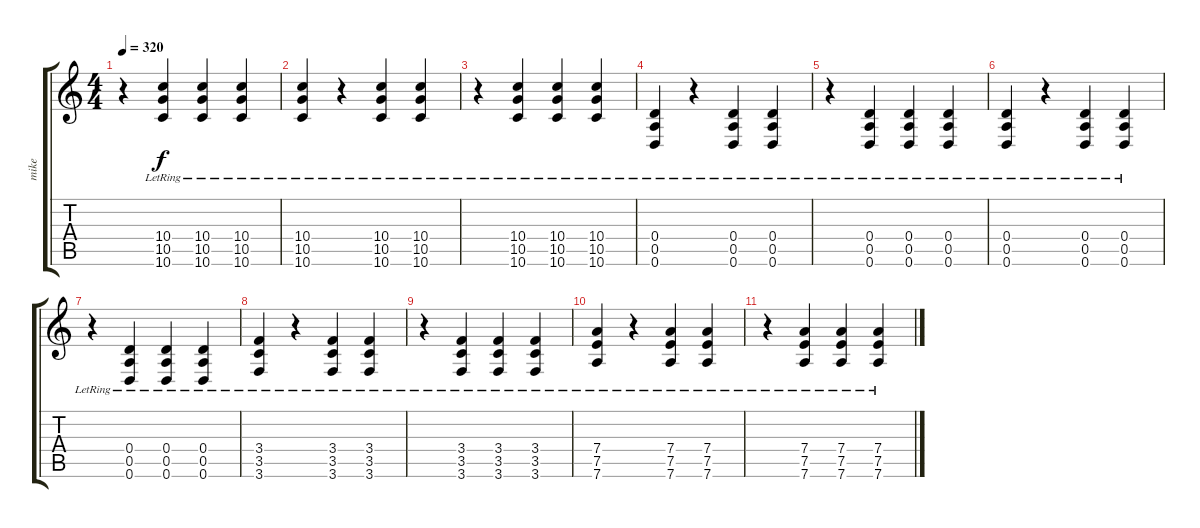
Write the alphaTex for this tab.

\track ("mike" "mike") {instrument acousticguitarsteel}
\staff {score tabs}
\tuning (E4 B3 G3 D3 A2 D2) {hide}
\ts (4 4)
\tempo 320
\clef g2
\ks c
r.4{dy f} (10.4{lr} 10.5{lr} 10.6{lr}).4 (10.4{lr} 10.5{lr} 10.6{lr}).4 (10.4{lr} 10.5{lr} 10.6{lr}).4 |
(10.4{lr} 10.5{lr} 10.6{lr}).4 r.4 (10.4{lr} 10.5{lr} 10.6{lr}).4 (10.4{lr} 10.5{lr} 10.6{lr}).4 |
r.4 (10.4{lr} 10.5{lr} 10.6{lr}).4 (10.4{lr} 10.5{lr} 10.6{lr}).4 (10.4{lr} 10.5{lr} 10.6{lr}).4 |
(0.4{lr} 0.5{lr} 0.6{lr}).4 r.4 (0.4{lr} 0.5{lr} 0.6{lr}).4 (0.4{lr} 0.5{lr} 0.6{lr}).4 |
r.4 (0.4{lr} 0.5{lr} 0.6{lr}).4 (0.4{lr} 0.5{lr} 0.6{lr}).4 (0.4{lr} 0.5{lr} 0.6{lr}).4 |
(0.4{lr} 0.5{lr} 0.6{lr}).4 r.4 (0.4{lr} 0.5{lr} 0.6{lr}).4 (0.4{lr} 0.5{lr} 0.6{lr}).4 |
r.4 (0.4{lr} 0.5{lr} 0.6{lr}).4 (0.4{lr} 0.5{lr} 0.6{lr}).4 (0.4{lr} 0.5{lr} 0.6{lr}).4 |
(3.4{lr} 3.5{lr} 3.6{lr}).4 r.4 (3.4{lr} 3.5{lr} 3.6{lr}).4 (3.4{lr} 3.5{lr} 3.6{lr}).4 |
r.4 (3.4{lr} 3.5{lr} 3.6{lr}).4 (3.4{lr} 3.5{lr} 3.6{lr}).4 (3.4{lr} 3.5{lr} 3.6{lr}).4 |
(7.4{lr} 7.5{lr} 7.6{lr}).4 r.4 (7.4{lr} 7.5{lr} 7.6{lr}).4 (7.4{lr} 7.5{lr} 7.6{lr}).4 |
r.4 (7.4{lr} 7.5{lr} 7.6{lr}).4 (7.4{lr} 7.5{lr} 7.6{lr}).4 (7.4{lr} 7.5{lr} 7.6{lr}).4
